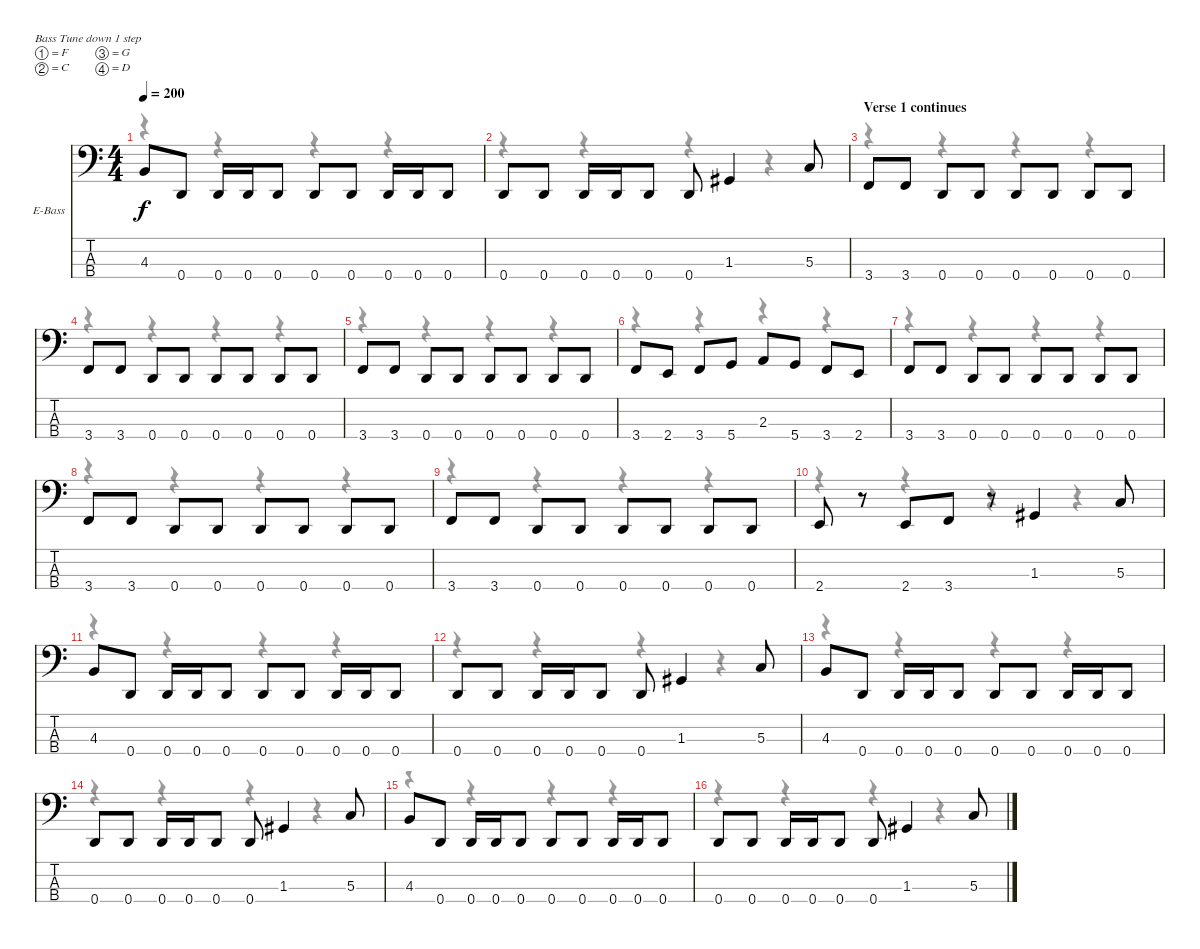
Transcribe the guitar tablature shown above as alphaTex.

\bracketExtendMode nobrackets
\firstSystemTrackNameOrientation horizontal
\otherSystemsTrackNameOrientation horizontal
\track ("Christian \"Speesy\" Giesler" "E-Bass") {instrument electricbasspick}
\staff {score tabs}
\tuning (F2 C2 G1 D1)
\voice
\ts (4 4)
\tempo 200
\clef f4
\ks c
4.3.8{dy f} 0.4.8 0.4.16 0.4.16 0.4.8 0.4.8 0.4.8 0.4.16 0.4.16 0.4.8 |
0.4.8 0.4.8 0.4.16 0.4.16 0.4.8 0.4.8 1.3.4 5.3.8 |
\section ("" "Verse 1 continues")
3.4.8 3.4.8 0.4.8 0.4.8 0.4.8 0.4.8 0.4.8 0.4.8 |
3.4.8 3.4.8 0.4.8 0.4.8 0.4.8 0.4.8 0.4.8 0.4.8 |
3.4.8 3.4.8 0.4.8 0.4.8 0.4.8 0.4.8 0.4.8 0.4.8 |
3.4.8 2.4.8 3.4.8 5.4.8 2.3.8 5.4.8 3.4.8 2.4.8 |
3.4.8 3.4.8 0.4.8 0.4.8 0.4.8 0.4.8 0.4.8 0.4.8 |
3.4.8 3.4.8 0.4.8 0.4.8 0.4.8 0.4.8 0.4.8 0.4.8 |
3.4.8 3.4.8 0.4.8 0.4.8 0.4.8 0.4.8 0.4.8 0.4.8 |
2.4.8 r.8 2.4.8 3.4.8 r.8 1.3.4 5.3.8 |
4.3.8 0.4.8 0.4.16 0.4.16 0.4.8 0.4.8 0.4.8 0.4.16 0.4.16 0.4.8 |
0.4.8 0.4.8 0.4.16 0.4.16 0.4.8 0.4.8 1.3.4 5.3.8 |
4.3.8 0.4.8 0.4.16 0.4.16 0.4.8 0.4.8 0.4.8 0.4.16 0.4.16 0.4.8 |
0.4.8 0.4.8 0.4.16 0.4.16 0.4.8 0.4.8 1.3.4 5.3.8 |
4.3.8 0.4.8 0.4.16 0.4.16 0.4.8 0.4.8 0.4.8 0.4.16 0.4.16 0.4.8 |
0.4.8 0.4.8 0.4.16 0.4.16 0.4.8 0.4.8 1.3.4 5.3.8
\voice
\clef f4
\ottava regular
\simile none
\ks c
r.4{dy mf} r.4 r.4 r.4 |
r.4 r.4 r.4 r.4 |
r.4 r.4 r.4 r.4 |
r.4 r.4 r.4 r.4 |
r.4 r.4 r.4 r.4 |
r.4 r.4 r.4 r.4 |
r.4 r.4 r.4 r.4 |
r.4 r.4 r.4 r.4 |
r.4 r.4 r.4 r.4 |
r.4 r.4 r.4 r.4 |
r.4 r.4 r.4 r.4 |
r.4 r.4 r.4 r.4 |
r.4 r.4 r.4 r.4 |
r.4 r.4 r.4 r.4 |
r.4 r.4 r.4 r.4 |
r.4 r.4 r.4 r.4
